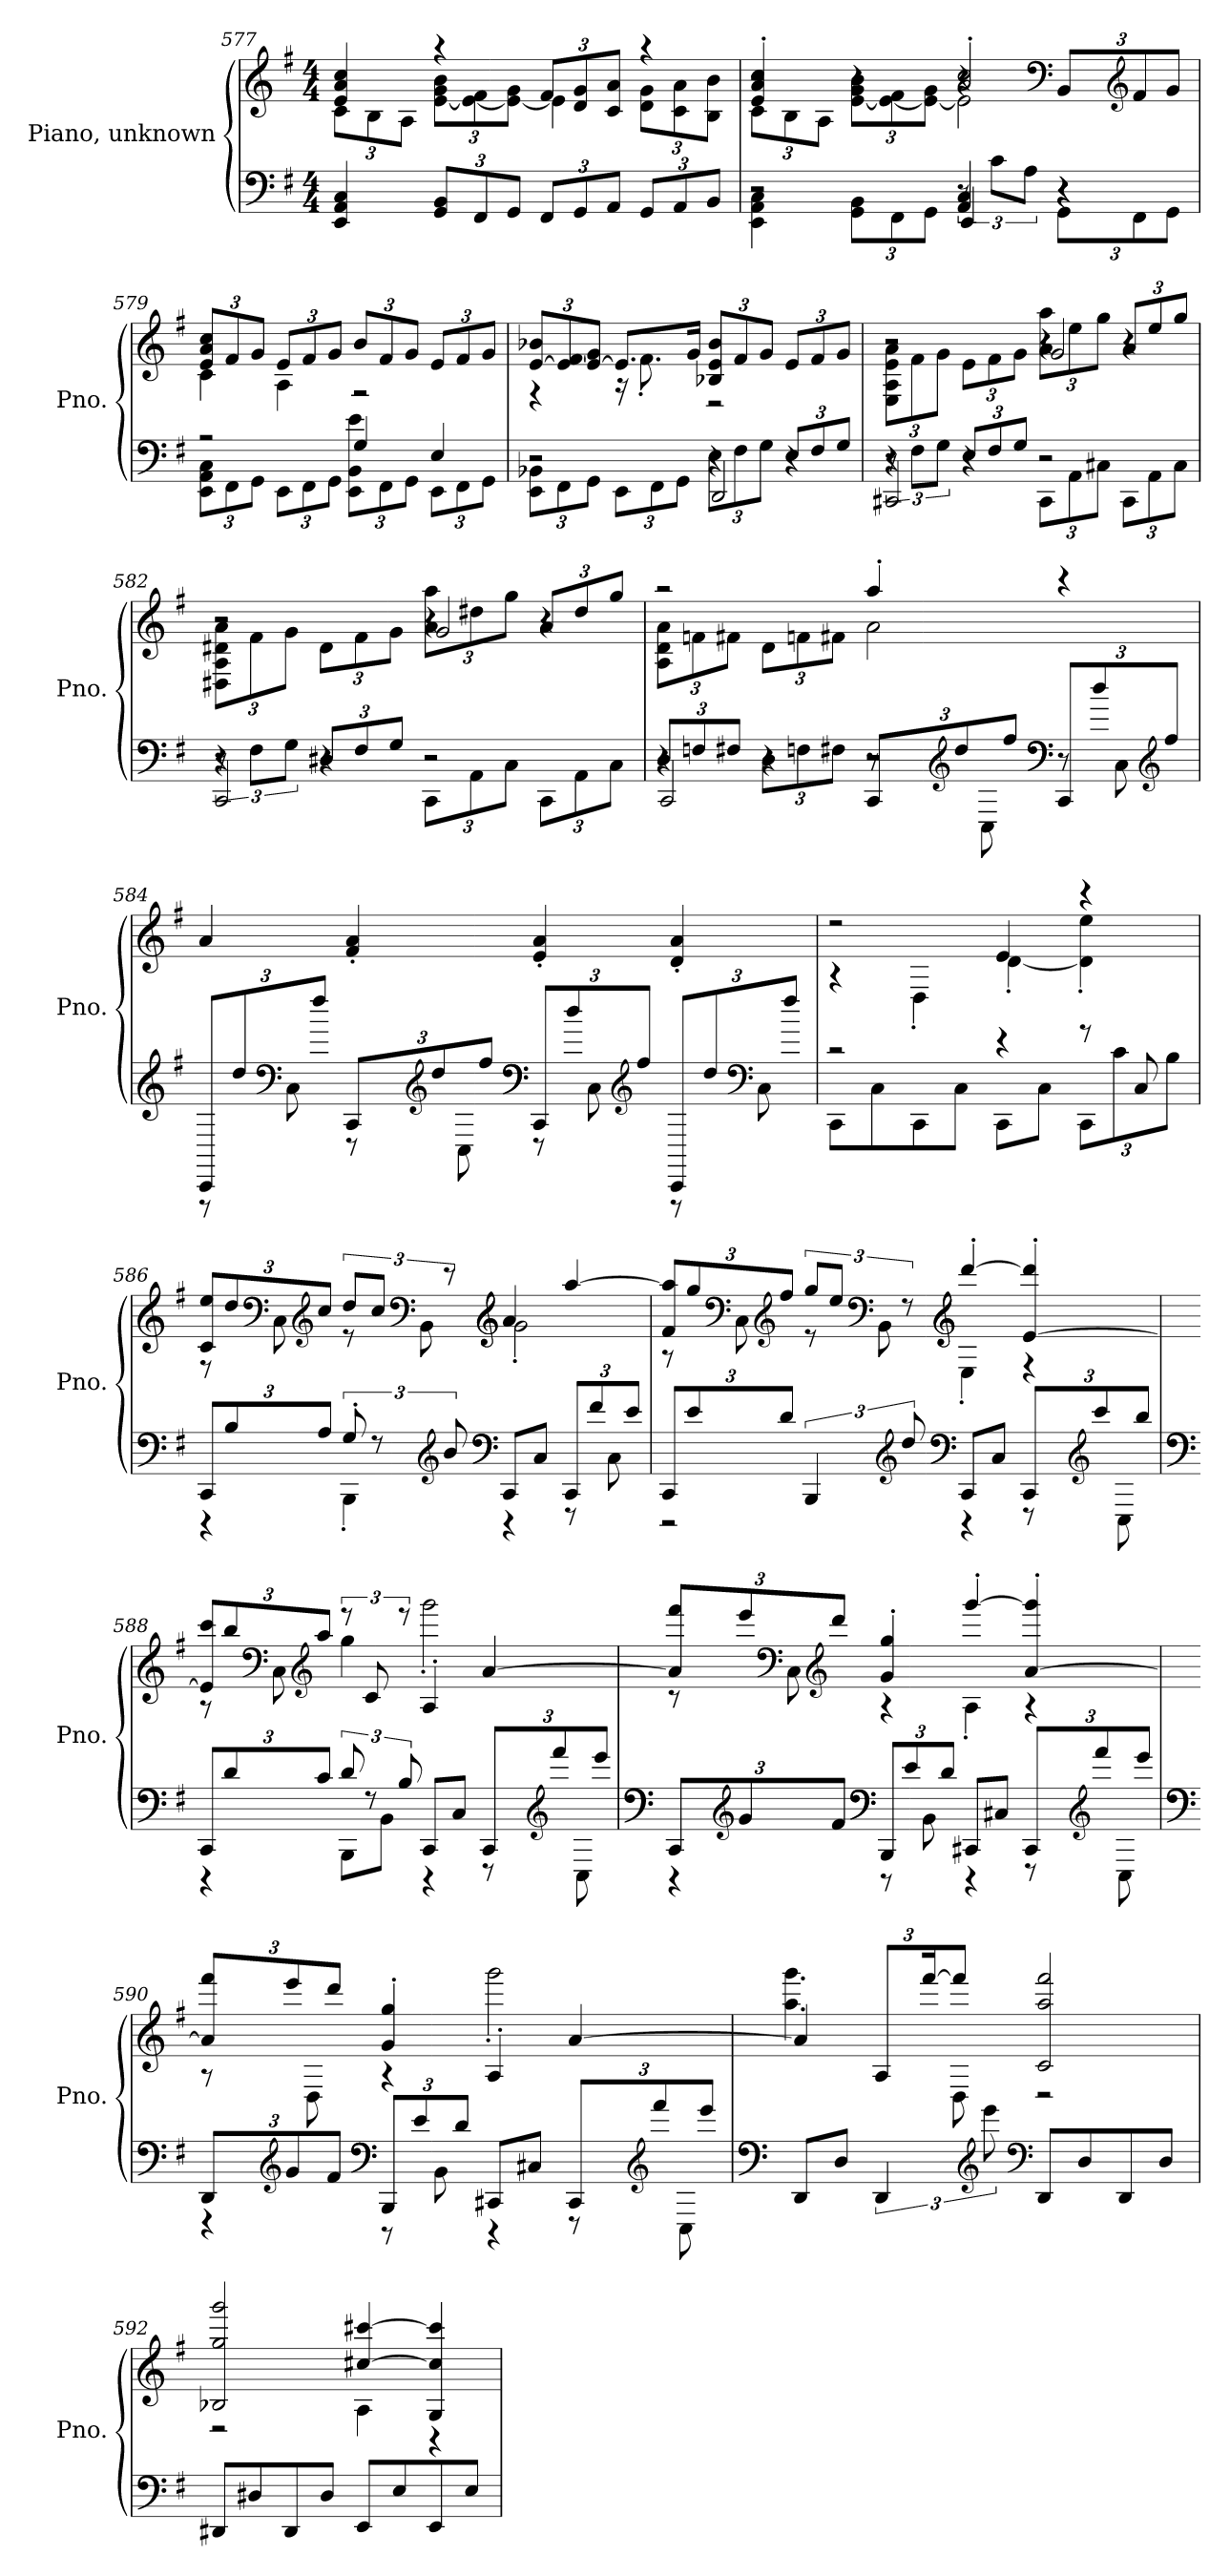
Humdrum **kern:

**kern	**kern
*part1	*part1
*staff2	*staff1
*I"Piano, unknown	*
*I'Pno.	*
!!LO:PB:g=z
*clefF4	*clefG2
*k[f#]	*k[f#]
*M4/4	*M4/4
=577	=577
*	*^
*	*	*Xbrackettup
4EE/ 4AA/ 4C/	4e/ 4a/ 4cc/	12c\L
.	.	12B\
.	.	12A\J
*Xbrackettup	*	*
12GG/ 12BB/L	4r	[12e\ 12g\ 12b\L
12FF#/	.	12e\_ 12f#\
12GG/J	.	12e\_ 12g\J
12FF#/L	12f#/L	4e\]
12GG/	12d/ 12g/	.
12AA/J	12c/ 12a/J	.
12GG/L	4r	12d\ 12g\L
12AA/	.	12c\ 12a\
12BB/J	.	12B\ 12b\J
=578	=578	=578
*^	*	*^
*	*^	*	*	*
2r	4EE\ 4AA\ 4C\	2r	2r	12c\L	4e/' 4a/' 4cc/'
.	.	.	.	12B\	.
.	.	.	.	12A\J	.
.	12GG\ 12BB\L	.	.	[12e\ 12g\ 12b\L	4r
.	12FF#\	.	.	12e\_ 12f#\	.
.	12GG\J	.	.	12e\_ 12g\J	.
*	*brackettup	*	*	*	*
4AA/ 4C/	12r	4EE/	2a/' 2cc/'	2e\]	4r
.	12c\L	.	.	.	.
.	12A\J	.	.	.	.
*	*	*	*clefF4	*	*
*	*Xbrackettup	*	*	*	*
4r	12GG\L	4r	.	.	12BB/L
*	*	*	*clefG2	*	*
.	12FF#\	.	.	.	12f#/
.	12GG\J	.	.	.	12g/J
*	*v	*v	*	*	*
*	*	*	*v	*v
=579	=579	=579	=579
2r	12EE\ 12AA\ 12C\L	12e/ 12a/ 12cc/L	4c\
.	12FF#\	12f#/	.
.	12GG\J	12g/J	.
.	12EE\L	12e/L	4A\
.	12FF#\	12f#/	.
.	12GG\J	12g/J	.
4G/	12EE\ 12BB\ 12e\L	12b/L	2r
.	12FF#\	12f#/	.
.	12GG\J	12g/J	.
4E/	12EE\L	12e/L	.
.	12FF#\	12f#/	.
.	12GG\J	12g/J	.
!!LO:LB:g=z	!!
=580	=580	=580	=580
*	*^	*	*
2r	12EE\ 12BB-X\L	2r	[12e/ 12b-X/L	4r
.	12FF#\	.	12e/_ 12f#/	.
.	12GG\J	.	12e/_ 12g/J	.
.	12EE\L	.	8.e/L]	16r
.	.	.	.	8.f#'\
.	12FF#\	.	.	.
.	12GG\J	.	.	.
.	.	.	16g/Jk	.
4r	12E\L	2DD/	12B-X/ 12e/ 12b-/L	2r
.	12F#\	.	12f#/	.
.	12G\J	.	12g/J	.
12E/L	4r	.	12e/L	.
12F#/	.	.	12f#/	.
12G/J	.	.	12g/J	.
*	*	*	*v	*v
=581	=581	=581	=581
*	*brackettup	*	*
*	*	*	*^
*	*	*	*	*^
4r	12r	2CC#X/	2r	12E\ 12A\ 12e\ 12a\L	2r
.	12F#\L	.	.	12f#\	.
.	12G\J	.	.	12g\J	.
*Xbrackettup	*	*	*	*	*
12E/L	4r	.	.	12e\L	.
12F#/	.	.	.	12f#\	.
12G/J	.	.	.	12g\J	.
2r	12CC#\L	2r	4r	12a\ 12aa\L	2g/
.	12AA\	.	.	12ee\	.
.	12C#X\J	.	.	12gg\J	.
.	12CC#\L	.	12a/L	4r	.
.	12AA\	.	12ee/	.	.
.	12C#\J	.	12gg/J	.	.
!!LO:LB:g=z	!!	!!
=582	=582	=582	=582	=582	=582
*	*brackettup	*	*	*	*
4r	12r	2CC/	2r	12D#X\ 12A\ 12d#X\ 12a\L	2r
.	12F#\L	.	.	12f#\	.
.	12G\J	.	.	12g\J	.
*Xbrackettup	*	*	*	*	*
12D#X/L	4r	.	.	12d#\L	.
12F#/	.	.	.	12f#\	.
12G/J	.	.	.	12g\J	.
2r	12CC\L	2r	4r	12a\ 12aa\L	2g/
.	12AA\	.	.	12dd#X\	.
.	12C\J	.	.	12gg\J	.
.	12CC\L	.	12a/L	4r	.
.	12AA\	.	12dd#/	.	.
.	12C\J	.	12gg/J	.	.
*	*	*	*	*v	*v
=583	=583	=583	=583	=583
12D/L	4r	2CC/	2r	12A\ 12d\ 12a\L
12Fn/	.	.	.	12fn\
12F#X/J	.	.	.	12f#X\J
4r	12D\L	.	.	12d\L
.	12Fn\	.	.	12fn\
.	12F#X\J	.	.	12f#X\J
12CC/L	8r	2r	4aa'/	2a\
*clefG2	*	*	*	*
12dd/	.	.	.	.
.	8C\	.	.	.
12ff#/J	.	.	.	.
*clefF4	*	*	*	*
12CC/L	8r	.	4r	.
12dd/	.	.	.	.
.	8C\	.	.	.
*clefG2	*	*	*	*
12ff#/J	.	.	.	.
*	*v	*v	*	*
*	*	*v	*v
!!LO:LB:g=z
=584	=584	=584
12CC/L	8r	4a/
12dd/	.	.
*clefF4	*	*
.	8C\	.
12ff#/J	.	.
12CC/L	8r	4f#/' 4a/'
*clefG2	*	*
12dd/	.	.
.	8C\	.
12ff#/J	.	.
*clefF4	*	*
12CC/L	8r	4e/' 4a/'
12dd/	.	.
.	8C\	.
*clefG2	*	*
12ff#/J	.	.
12CC/L	8r	4d/' 4a/'
12dd/	.	.
*clefF4	*	*
.	8C\	.
12ff#/J	.	.
=585	=585	=585
*	*	*^
2r	8CC\L	2r	4r
.	8C\	.	.
.	8CC\	.	4D'\
.	8C\J	.	.
4r	8CC\L	4e/	[4d'\
.	8C\J	.	.
8r	12CC\L	4r	4d\]' 4ee\'
.	12c\	.	.
8C/	.	.	.
.	12B\J	.	.
!!LO:LB:g=z	!!
=586	=586	=586	=586
12CC/L	4r	12c/ 12ee/L	8r
12B/	.	12dd/	.
*	*	*clefF4	*
.	.	.	8C\
*	*	*clefG2	*
12A/J	.	12cc/J	.
*brackettup	*	*brackettup	*
12G'/	4BBB'\	12dd/L	8r
12r	.	12cc/J	.
*	*	*clefF4	*
.	.	.	8BB\
*clefG2	*	*	*
12b/	.	12r	.
*clefF4	*	*clefG2	*
8CC/L	4r	4a/	2g'\
8C/J	.	.	.
*Xbrackettup	*	*	*
12CC/L	8r	[4aa/	.
12f#/	.	.	.
.	8C\	.	.
12e/J	.	.	.
!!LO:LB:g=z	!!
=587	=587	=587	=587
*	*	*Xbrackettup	*
12CC/L	2r	12f#/ 12aa/]L	8r
12e/	.	12gg/	.
*	*	*clefF4	*
.	.	.	8C\
*	*	*clefG2	*
12d/J	.	12ff#/J	.
*brackettup	*	*brackettup	*
6BBB/	.	12gg/L	8r
.	.	12ee/J	.
*	*	*clefF4	*
.	.	.	8BB\
*clefG2	*	*	*
12dd/	.	12r	.
*clefF4	*	*clefG2	*
8CC/L	4r	[4ddd'/	4E'\
8C/J	.	.	.
*Xbrackettup	*	*	*
12CC/L	8r	[4e/' 4ddd/]'	4r
*clefG2	*	*	*
12ccc/	.	.	.
.	8C\	.	.
12bb/J	.	.	.
!!LO:PB:g=z	!!
=588	=588	=588	=588
*clefF4	*	*	*
*	*	*Xbrackettup	*
12CC/L	4r	12e/] 12ccc/L	8r
12d/	.	12bb/	.
*	*	*clefF4	*
.	.	.	8C\
*	*	*clefG2	*
12c/J	.	12aa/J	.
*brackettup	*	*brackettup	*
12d/	8BBB\L	12r	4gg\
12r	.	12c/	.
.	8BB\J	.	.
12B/	.	12r	.
8CC/L	4r	4A'/	2ggg'\
8C/J	.	.	.
*Xbrackettup	*	*	*
12CC/L	8r	[4a/	.
*clefG2	*	*	*
12fff#/	.	.	.
.	8C\	.	.
12eee/J	.	.	.
!!LO:LB:g=z	!!
=589	=589	=589	=589
*clefF4	*	*	*
*	*	*Xbrackettup	*
12CC/L	4r	12a/] 12fff#/L	8r
*clefG2	*	*	*
12g/	.	12eee/	.
*	*	*clefF4	*
.	.	.	8C\
*	*	*clefG2	*
12f#/J	.	12ddd/J	.
*clefF4	*	*	*
12BBB/L	8r	4g/' 4gg/'	4r
12e/	.	.	.
.	8BB\	.	.
12d/J	.	.	.
8CC#X/L	4r	[4ggg'/	4A'\
8C#X/J	.	.	.
12CC#/L	8r	[4a/' 4ggg/]'	4r
*clefG2	*	*	*
12fff#/	.	.	.
.	8C#\	.	.
12eee/J	.	.	.
!!LO:LB:g=z	!!
=590	=590	=590	=590
*clefF4	*	*	*
12DD/L	4r	12a/] 12fff#/L	8r
*clefG2	*	*	*
12g/	.	12eee/	.
.	.	.	8D\
12f#/J	.	12ddd/J	.
*clefF4	*	*	*
12BBB/L	8r	4g/' 4gg/'	4r
12e/	.	.	.
.	8BB\	.	.
12d/J	.	.	.
8CC#X/L	4r	4A'/	2ggg'\
8C#X/J	.	.	.
12CC#/L	8r	[4a/	.
*clefG2	*	*	*
12fff#/	.	.	.
.	8C#\	.	.
12eee/J	.	.	.
*v	*v	*	*
=591	=591	=591
*clefF4	*	*
8DD/L	4a/]	4.aa\ 4.ggg\
8D/J	.	.
*brackettup	*	*
6DD/	12A/L	.
.	[24fff#/K	.
.	8fff#/J]	8D\
*clefG2	*	*
12eee\	.	.
*clefF4	*	*
8DD/L	2c/ 2aa/ 2fff#/	2r
8D/	.	.
8DD/	.	.
8D/J	.	.
!!LO:LB:g=z	!!
=592	=592	=592
8DD#X/L	2B-X/ 2gg/ 2ggg/	2r
8D#X/	.	.
8DD#/	.	.
8D#/J	.	.
8EE/L	[4cc#X/ [4ccc#X/	4A\
8E/	.	.
8EE/	4G/ 4cc#/] 4ccc#/]	4r
8E/J	.	.
*	*v	*v
=	=
*-	*-
